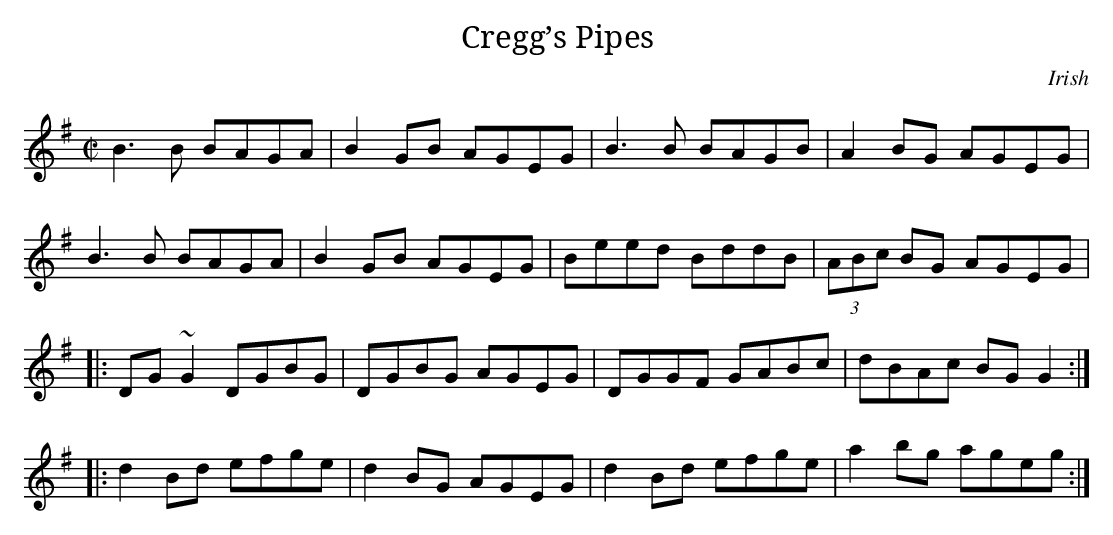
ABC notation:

X:1
T:Cregg’s Pipes
M:C|
K:G
B3 B BAGA | B2 GB AGEG | B3 B BAGB | A2 BG AGEG |
B3 B BAGA | B2 GB AGEG | Beed BddB | (3ABc BG AGEG |
|: DG ~G2 DGBG | DGBG AGEG | DGGF GABc | dBAc BG G2 :|
|: d2 Bd efge | d2 BG AGEG | d2 Bd efge | a2 bg ageg :|
